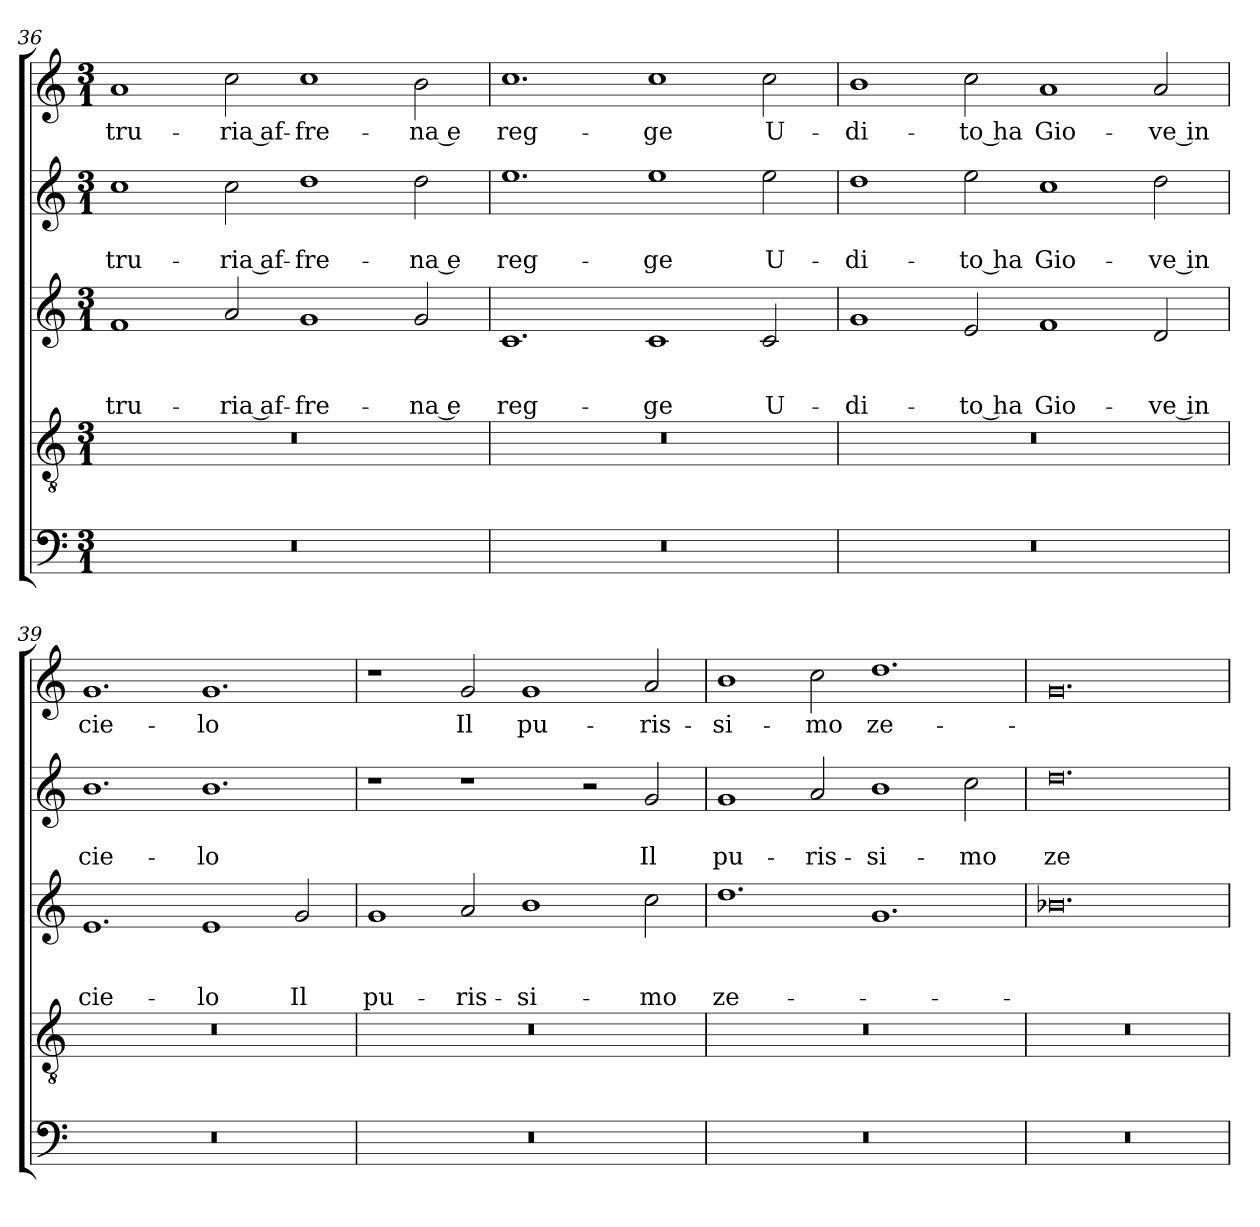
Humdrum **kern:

**kern	**kern	**kern	**text	**text	**text	**kern	**text	**text	**kern	**text
*part5	*part4	*part3	*part3	*part3	*part3	*part2	*part2	*part2	*part1	*part1
*staff5	*staff4	*staff3	*staff3	*staff3	*staff3	*staff2	*staff2	*staff2	*staff1	*staff1
*clefF4	*clefGv2	*clefG2	*	*	*	*clefG2	*	*	*clefG2	*
*k[]	*k[]	*k[]	*	*	*	*k[]	*	*	*k[]	*
*C:	*C:	*C:	*	*	*	*C:	*	*	*C:	*
*M3/1	*M3/1	*M3/1	*	*	*	*M3/1	*	*	*M3/1	*
=36	=36	=36	=36	=36	=36	=36	=36	=36	=36	=36
!	!	!	!	!	!LO:LY:b	!	!	!LO:LY:b	!	!LO:LY:b
0.r	0.r	1f	.	.	-tru-	1cc	.	-tru-	1a	-tru-
!	!	!	!	!	!LO:LY:b	!	!	!LO:LY:b	!	!LO:LY:b
.	.	2a/	.	.	-ria af-	2cc\	.	-ria af-	2cc\	-ria af-
!	!	!	!	!	!LO:LY:b	!	!	!LO:LY:b	!	!LO:LY:b
.	.	1g	.	.	-fre-	1dd	.	-fre-	1cc	-fre-
!	!	!	!	!	!LO:LY:b	!	!	!LO:LY:b	!	!LO:LY:b
.	.	2g/	.	.	-na e	2dd\	.	-na e	2b\	-na e
!!LO:LB:g=z
=37	=37	=37	=37	=37	=37	=37	=37	=37	=37	=37
!	!	!	!	!	!LO:LY:b	!	!	!LO:LY:b	!	!LO:LY:b
0.r	0.r	1.c	.	.	reg-	1.ee	.	reg-	1.cc	reg-
!	!	!	!	!	!LO:LY:b	!	!	!LO:LY:b	!	!LO:LY:b
.	.	1c	.	.	-ge	1ee	.	-ge	1cc	-ge
!	!	!	!	!	!LO:LY:b	!	!	!LO:LY:b	!	!LO:LY:b
.	.	2c/	.	.	U-	2ee\	.	U-	2cc\	U-
=38	=38	=38	=38	=38	=38	=38	=38	=38	=38	=38
!	!	!	!	!	!LO:LY:b	!	!	!LO:LY:b	!	!LO:LY:b
0.r	0.r	1g	.	.	-di-	1dd	.	-di-	1b	-di-
!	!	!	!	!	!LO:LY:b	!	!	!LO:LY:b	!	!LO:LY:b
.	.	2e/	.	.	-to ha	2ee\	.	-to ha	2cc\	-to ha
!	!	!	!	!	!LO:LY:b	!	!	!LO:LY:b	!	!LO:LY:b
.	.	1f	.	.	Gio-	1cc	.	Gio-	1a	Gio-
!	!	!	!	!	!LO:LY:b	!	!	!LO:LY:b	!	!LO:LY:b
.	.	2d/	.	.	-ve in	2dd\	.	-ve in	2a/	-ve in
=39	=39	=39	=39	=39	=39	=39	=39	=39	=39	=39
!	!	!	!	!	!LO:LY:b	!	!	!LO:LY:b	!	!LO:LY:b
0.r	0.r	1.e	.	.	cie-	1.b	.	cie-	1.g	cie-
!	!	!	!	!	!LO:LY:b	!	!	!LO:LY:b	!	!LO:LY:b
.	.	1e	.	.	-lo	1.b	.	-lo	1.g	-lo
!	!	!	!	!	!LO:LY:b	!	!	!	!	!
.	.	2g/	.	.	Il	.	.	.	.	.
=40	=40	=40	=40	=40	=40	=40	=40	=40	=40	=40
!	!	!	!	!	!LO:LY:b	!	!	!	!	!
0.r	0.r	1g	.	.	pu-	1r	.	.	1r	.
!	!	!	!	!	!LO:LY:b	!	!	!	!	!LO:LY:b
.	.	2a/	.	.	-ris-	1r	.	.	2g/	Il
!	!	!	!	!	!LO:LY:b	!	!	!	!	!LO:LY:b
.	.	1b	.	.	-si-	.	.	.	1g	pu-
.	.	.	.	.	.	2r	.	.	.	.
!	!	!	!	!	!LO:LY:b	!	!	!LO:LY:b	!	!LO:LY:b
.	.	2cc\	.	.	-mo	2g/	.	Il	2a/	-ris-
=41	=41	=41	=41	=41	=41	=41	=41	=41	=41	=41
!	!	!	!	!	!LO:LY:b	!	!	!LO:LY:b	!	!LO:LY:b
0.r	0.r	1.dd	.	.	ze-	1g	.	pu-	1b	-si-
!	!	!	!	!	!	!	!	!LO:LY:b	!	!LO:LY:b
.	.	.	.	.	.	2a/	.	-ris-	2cc\	-mo
!	!	!	!	!	!	!	!	!LO:LY:b	!	!LO:LY:b
.	.	1.g	.	.	.	1b	.	-si-	1.dd	ze-
!	!	!	!	!	!	!	!	!LO:LY:b	!	!
.	.	.	.	.	.	2cc\	.	-mo	.	.
=42	=42	=42	=42	=42	=42	=42	=42	=42	=42	=42
!	!	!	!	!	!	!	!	!LO:LY:b	!	!
0.r	0.r	0.b-X	.	.	.	0.dd	.	ze-	0.g	.
=	=	=	=	=	=	=	=	=	=	=
*-	*-	*-	*-	*-	*-	*-	*-	*-	*-	*-
